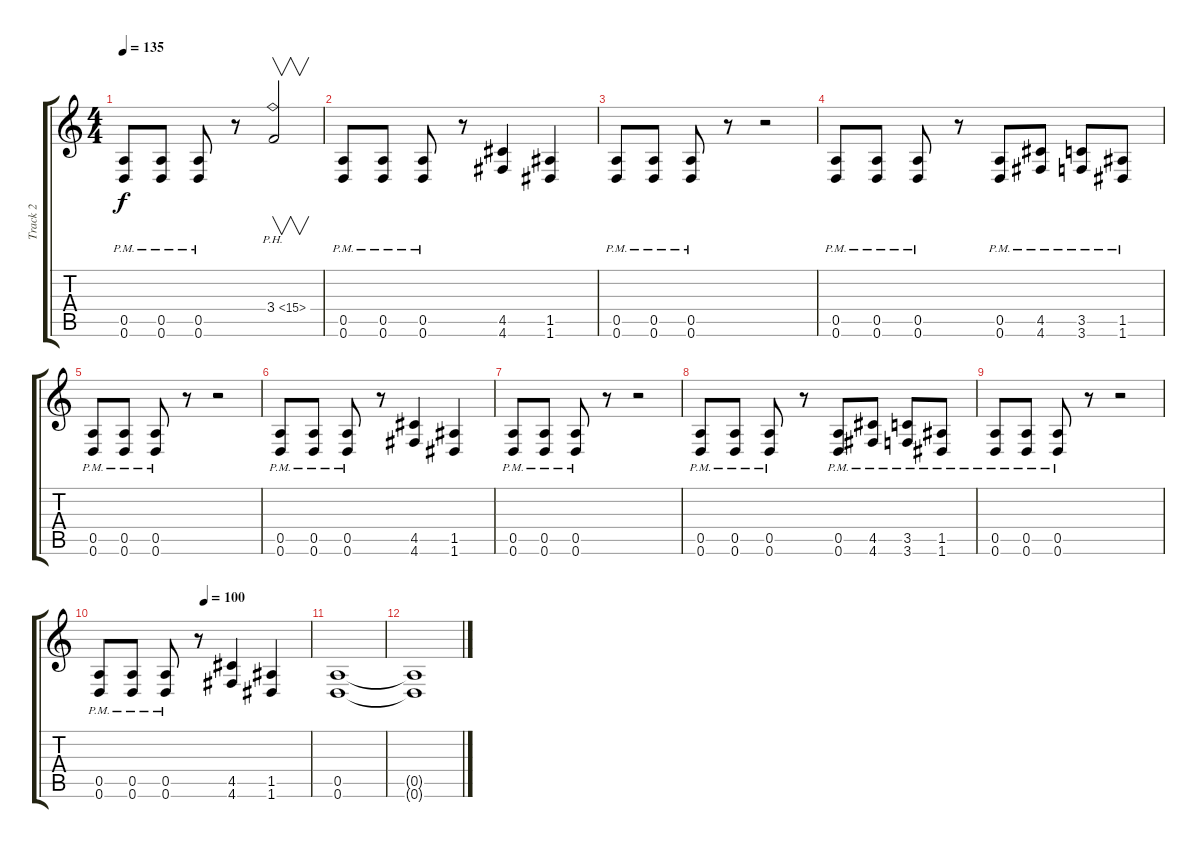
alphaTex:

\track ("Track 2" "Track 2") {instrument distortionguitar}
\staff {score tabs}
\tuning (E4 B3 G3 D3 A2 D2) {hide}
\ts (4 4)
\tempo 135
\clef g2
\ks c
(0.5{pm} 0.6{pm}).8{dy f} (0.5{pm} 0.6{pm}).8 (0.5{pm} 0.6{pm}).8 r.8 3.4{ph 12}.2{v} |
(0.5{pm} 0.6{pm}).8 (0.5{pm} 0.6{pm}).8 (0.5{pm} 0.6{pm}).8 r.8 (4.5 4.6).4 (1.5 1.6).4 |
(0.5{pm} 0.6{pm}).8 (0.5{pm} 0.6{pm}).8 (0.5{pm} 0.6{pm}).8 r.8 r.2 |
(0.5{pm} 0.6{pm}).8 (0.5{pm} 0.6{pm}).8 (0.5{pm} 0.6{pm}).8 r.8 (0.5{pm} 0.6{pm}).8 (4.5{pm} 4.6{pm}).8 (3.5{pm} 3.6{pm}).8 (1.5{pm} 1.6{pm}).8 |
(0.5{pm} 0.6{pm}).8 (0.5{pm} 0.6{pm}).8 (0.5{pm} 0.6{pm}).8 r.8 r.2 |
(0.5{pm} 0.6{pm}).8 (0.5{pm} 0.6{pm}).8 (0.5{pm} 0.6{pm}).8 r.8 (4.5 4.6).4 (1.5 1.6).4 |
(0.5{pm} 0.6{pm}).8 (0.5{pm} 0.6{pm}).8 (0.5{pm} 0.6{pm}).8 r.8 r.2 |
(0.5{pm} 0.6{pm}).8 (0.5{pm} 0.6{pm}).8 (0.5{pm} 0.6{pm}).8 r.8 (0.5{pm} 0.6{pm}).8 (4.5{pm} 4.6{pm}).8 (3.5{pm} 3.6{pm}).8 (1.5{pm} 1.6{pm}).8 |
(0.5{pm} 0.6{pm}).8 (0.5{pm} 0.6{pm}).8 (0.5{pm} 0.6{pm}).8 r.8 r.2 |
\tempo (100 0.5)
(0.5{pm} 0.6{pm}).8 (0.5{pm} 0.6{pm}).8 (0.5{pm} 0.6{pm}).8 r.8 (4.5 4.6).4 (1.5 1.6).4 |
(0.5 0.6).1 |
(0.5{t} 0.6{t}).1
